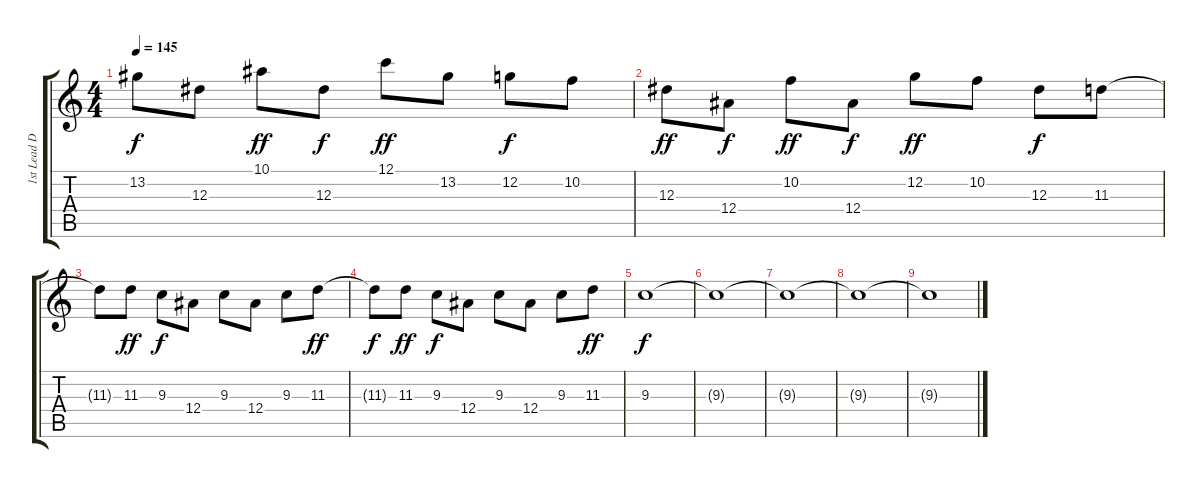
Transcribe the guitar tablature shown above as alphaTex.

\track ("1st Lead Distortion Guitar" "1st Lead D") {instrument distortionguitar}
\staff {score tabs}
\tuning (C4 G3 Eb3 Bb2 F2 C2) {hide}
\ts (4 4)
\tempo 145
\clef g2
\ks c
13.2{t}.8{dy f} 12.3.8 10.1.8{dy ff} 12.3.8{dy f} 12.1.8{dy ff} 13.2.8 12.2.8{dy f} 10.2.8 |
12.3.8{dy ff} 12.4.8{dy f} 10.2.8{dy ff} 12.4.8{dy f} 12.2.8{dy ff} 10.2.8 12.3.8{dy f} 11.3.8 |
11.3{t}.8 11.3.8{dy ff} 9.3.8{dy f} 12.4.8 9.3.8 12.4.8 9.3.8 11.3.8{dy ff} |
11.3{t}.8{dy f} 11.3.8{dy ff} 9.3.8{dy f} 12.4.8 9.3.8 12.4.8 9.3.8 11.3.8{dy ff} |
9.3.1{dy f} |
9.3{t}.1{volume 0} |
9.3{t}.1 |
9.3{t}.1 |
9.3{t}.1
